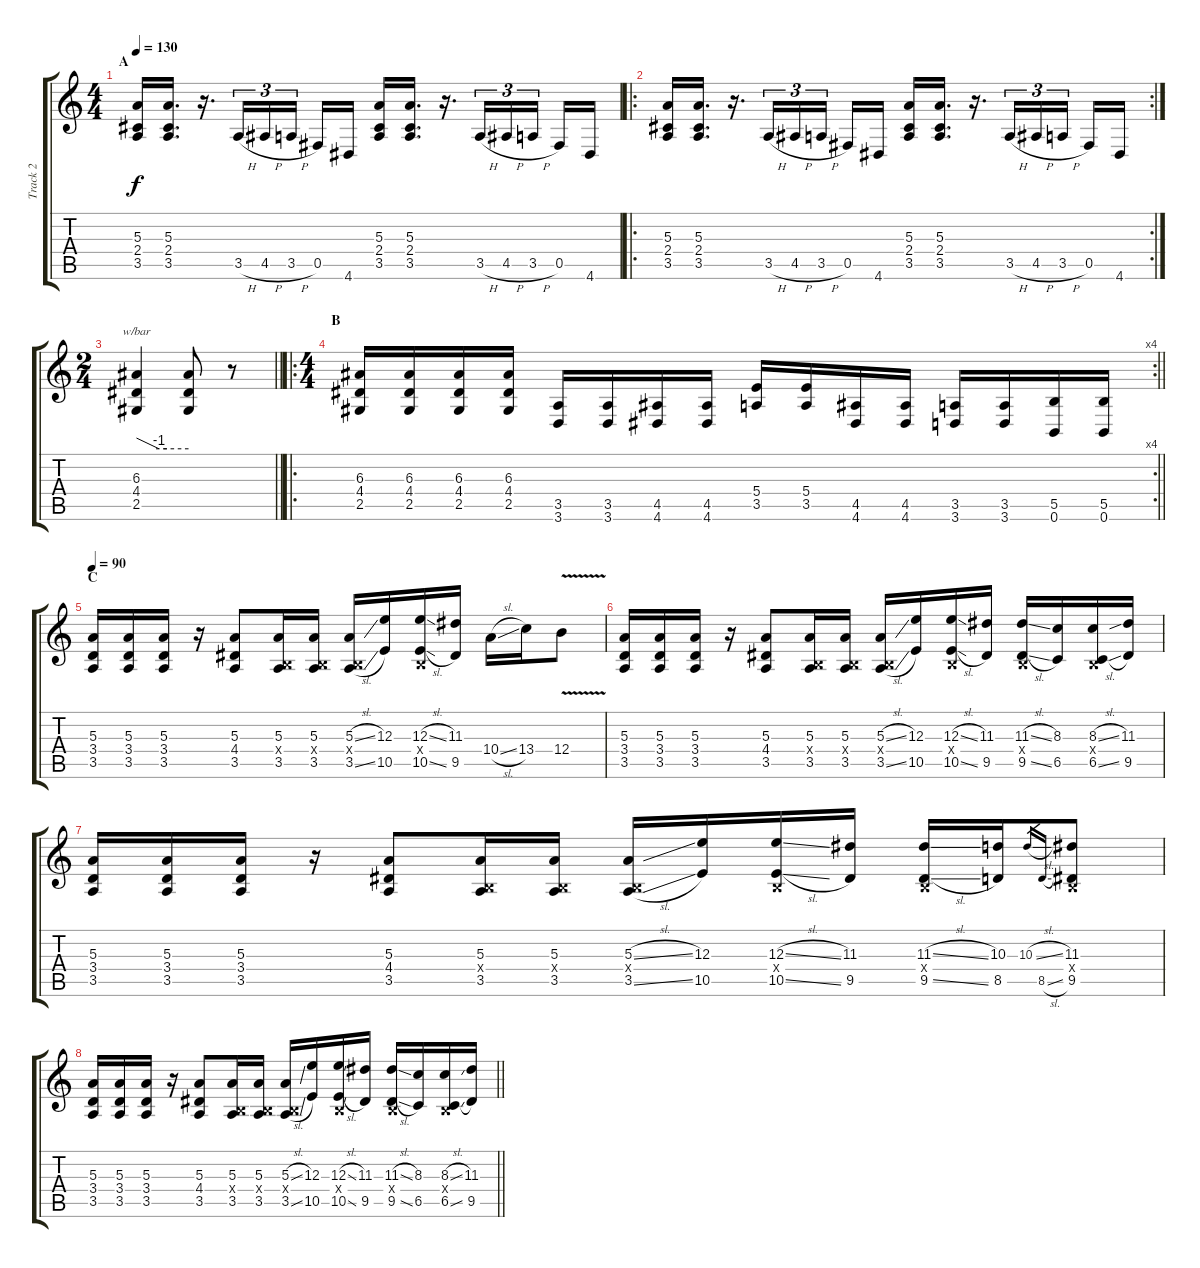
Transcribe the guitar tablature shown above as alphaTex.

\track ("Track 2" "Track 2") {instrument distortionguitar}
\staff {score tabs}
\tuning (Db4 Ab3 E3 B2 Gb2 B1) {hide}
\ts (4 4)
\section ("" "A")
\tempo 130
\clef g2
\ks c
(5.3 2.4 3.5).16{dy f instrument distortionguitar} (5.3 2.4 3.5).16{d} r.16{d} 3.5{h}.16{tu (3 2)} 4.5{h}.16{tu (3 2)} 3.5{h}.16{tu (3 2) beam splitsecondary} 0.5.16 4.6.16 (5.3 2.4 3.5).16 (5.3 2.4 3.5).16{d} r.16{d} 3.5{h}.16{tu (3 2)} 4.5{h}.16{tu (3 2)} 3.5{h}.16{tu (3 2) beam splitsecondary} 0.5.16 4.6.16 |
\ro
\rc 2
(5.3 2.4 3.5).16 (5.3 2.4 3.5).16{d} r.16{d} 3.5{h}.16{tu (3 2)} 4.5{h}.16{tu (3 2)} 3.5{h}.16{tu (3 2) beam splitsecondary} 0.5.16 4.6.16 (5.3 2.4 3.5).16 (5.3 2.4 3.5).16{d} r.16{d} 3.5{h}.16{tu (3 2)} 4.5{h}.16{tu (3 2)} 3.5{h}.16{tu (3 2) beam splitsecondary} 0.5.16 4.6.16 |
\ts (2 4)
\barLineRight lightlight
(6.3 4.4 2.5).4{tbe (custom default 0 0 26 -4 35 -4 60 -4)} (6.3{t} 4.4{t} 2.5{t}).8 r.8 |
\ro
\rc 4
\ts (4 4)
\section ("" "B")
\barLineRight lightlight
(6.3 4.4 2.5).16 (6.3 4.4 2.5).16 (6.3 4.4 2.5).16 (6.3 4.4 2.5).16 (3.5 3.6).16 (3.5 3.6).16 (4.5 4.6).16 (4.5 4.6).16 (5.4 3.5).16 (5.4 3.5).16 (4.5 4.6).16 (4.5 4.6).16 (3.5 3.6).16 (3.5 3.6).16 (5.5 0.6).16 (5.5 0.6).16 |
\section ("" "C")
\tempo 90
(5.3 3.4 3.5).16 (5.3 3.4 3.5).16 (5.3 3.4 3.5).16 r.16 (5.3 4.4 3.5).8 (5.3 0.4{x} 3.5).16 (5.3 0.4{x} 3.5).16 (5.3{sl} 0.4{x} 3.5{sl}).16 (12.3 10.5).16 (12.3{sl} 0.4{x} 10.5{sl}).16 (11.3 9.5).16 10.4{sl}.16 13.4.16 12.4{v}.8 |
(5.3 3.4 3.5).16 (5.3 3.4 3.5).16 (5.3 3.4 3.5).16 r.16 (5.3 4.4 3.5).8 (5.3 0.4{x} 3.5).16 (5.3 0.4{x} 3.5).16 (5.3{sl} 0.4{x} 3.5{sl}).16 (12.3 10.5).16 (12.3{sl} 0.4{x} 10.5{sl}).16 (11.3 9.5).16 (11.3{sl} 0.4{x} 9.5{sl}).16 (8.3 6.5).16 (8.3{sl} 0.4{x} 6.5{sl}).16 (11.3 9.5).16 |
(5.3 3.4 3.5).16 (5.3 3.4 3.5).16 (5.3 3.4 3.5).16 r.16 (5.3 4.4 3.5).8 (5.3 0.4{x} 3.5).16 (5.3 0.4{x} 3.5).16 (5.3{sl} 0.4{x} 3.5{sl}).16 (12.3 10.5).16 (12.3{sl} 0.4{x} 10.5{sl}).16 (11.3 9.5).16 (11.3{sl} 0.4{x} 9.5{sl}).16 (10.3 8.5).16 10.3{sl}.16{gr} 8.5{sl}.16{gr} (11.3 0.4{x} 9.5).8 |
\barLineRight lightlight
(5.3 3.4 3.5).16 (5.3 3.4 3.5).16 (5.3 3.4 3.5).16 r.16 (5.3 4.4 3.5).8 (5.3 0.4{x} 3.5).16 (5.3 0.4{x} 3.5).16 (5.3{sl} 0.4{x} 3.5{sl}).16 (12.3 10.5).16 (12.3{sl} 0.4{x} 10.5{sl}).16 (11.3 9.5).16 (11.3{sl} 0.4{x} 9.5{sl}).16 (8.3 6.5).16 (8.3{sl} 0.4{x} 6.5{sl}).16 (11.3 9.5).16
